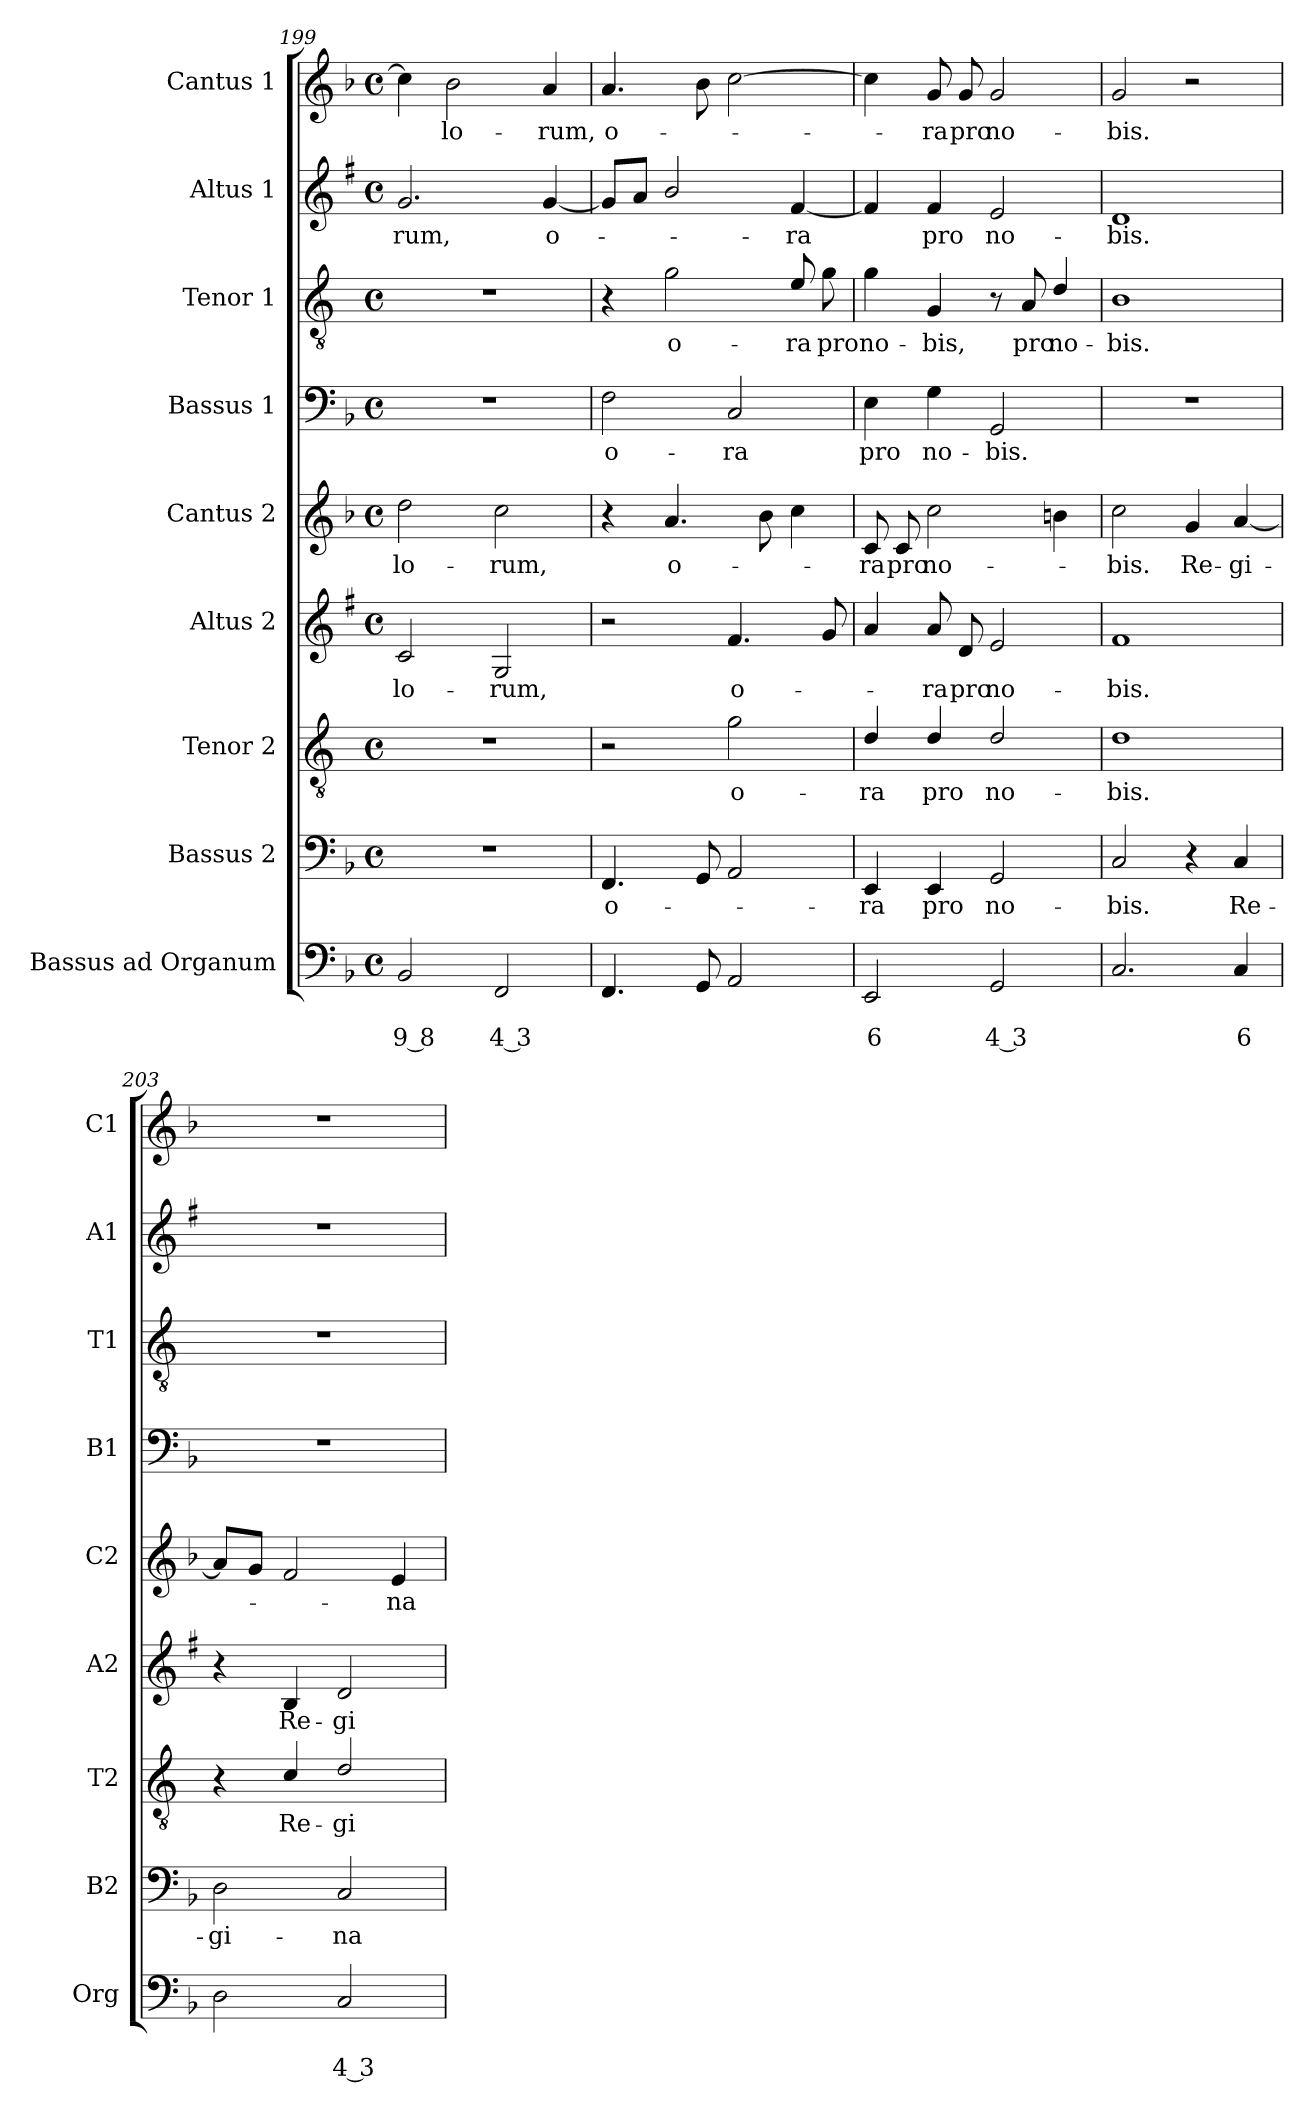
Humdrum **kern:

**kern	**text	**text	**kern	**text	**kern	**text	**kern	**text	**kern	**text	**kern	**text	**kern	**text	**kern	**text	**kern	**text
*part9	*part9	*part9	*part8	*part8	*part7	*part7	*part6	*part6	*part5	*part5	*part4	*part4	*part3	*part3	*part2	*part2	*part1	*part1
*staff9	*staff9	*staff9	*staff8	*staff8	*staff7	*staff7	*staff6	*staff6	*staff5	*staff5	*staff4	*staff4	*staff3	*staff3	*staff2	*staff2	*staff1	*staff1
*I"Bassus ad Organum	*	*	*I"Bassus 2	*	*I"Tenor 2	*	*I"Altus 2	*	*I"Cantus 2	*	*I"Bassus 1	*	*I"Tenor 1	*	*I"Altus 1	*	*I"Cantus 1	*
*I'Org	*	*	*I'B2	*	*I'T2	*	*I'A2	*	*I'C2	*	*I'B1	*	*I'T1	*	*I'A1	*	*I'C1	*
*clefF4	*	*	*clefF4	*	*clefGv2	*	*clefG2	*	*clefG2	*	*clefF4	*	*clefGv2	*	*clefG2	*	*clefG2	*
*	*	*	*	*	*ITrd4c7	*	*ITrd1c2	*	*	*	*	*	*ITrd4c7	*	*ITrd1c2	*	*	*
*k[b-]	*	*	*k[b-]	*	*k[b-]	*	*k[b-]	*	*k[b-]	*	*k[b-]	*	*k[b-]	*	*k[b-]	*	*k[b-]	*
*F:	*	*	*F:	*	*F:	*	*F:	*	*F:	*	*F:	*	*F:	*	*F:	*	*F:	*
*M4/4	*	*	*M4/4	*	*M4/4	*	*M4/4	*	*M4/4	*	*M4/4	*	*M4/4	*	*M4/4	*	*M4/4	*
*met(c)	*	*	*met(c)	*	*met(c)	*	*met(c)	*	*met(c)	*	*met(c)	*	*met(c)	*	*met(c)	*	*met(c)	*
=199	=199	=199	=199	=199	=199	=199	=199	=199	=199	=199	=199	=199	=199	=199	=199	=199	=199	=199
!	!	!LO:LY:b	!	!	!	!	!	!LO:LY:b	!	!LO:LY:b	!	!	!	!	!	!LO:LY:b	!	!
2BB-/	.	9 8	1r	.	1r	.	2B-/	-lo-	2dd\	-lo-	1r	.	1r	.	2.f/	-rum,	4cc\]	.
!	!	!	!	!	!	!	!	!	!	!	!	!	!	!	!	!	!	!LO:LY:b
.	.	.	.	.	.	.	.	.	.	.	.	.	.	.	.	.	2b-\	-lo-
!	!	!LO:LY:b	!	!	!	!	!	!LO:LY:b	!	!LO:LY:b	!	!	!	!	!	!	!	!
2FF/	.	4 3	.	.	.	.	2F/	-rum,	2cc\	-rum,	.	.	.	.	.	.	.	.
!	!	!	!	!	!	!	!	!	!	!	!	!	!	!	!	!LO:LY:b	!	!LO:LY:b
.	.	.	.	.	.	.	.	.	.	.	.	.	.	.	[4f/	o-	4a/	-rum,
=200	=200	=200	=200	=200	=200	=200	=200	=200	=200	=200	=200	=200	=200	=200	=200	=200	=200	=200
!	!	!	!	!LO:LY:b	!	!	!	!	!	!	!	!LO:LY:b	!	!	!	!	!	!LO:LY:b
4.FF/	.	.	4.FF/	o-	2r	.	2r	.	4r	.	2F\	o-	4r	.	8f/L]	.	4.a/	o-
.	.	.	.	.	.	.	.	.	.	.	.	.	.	.	8g/J	.	.	.
!	!	!	!	!	!	!	!	!	!	!LO:LY:b	!	!	!	!LO:LY:b	!	!	!	!
.	.	.	.	.	.	.	.	.	4.a/	o-	.	.	2c\	o-	2a/	.	.	.
8GG/	.	.	8GG/	.	.	.	.	.	.	.	.	.	.	.	.	.	8b-\	.
!	!	!	!	!	!	!LO:LY:b	!	!LO:LY:b	!	!	!	!LO:LY:b	!	!	!	!	!	!
2AA/	.	.	2AA/	.	2c\	o-	4.e/	o-	.	.	2C/	-ra	.	.	.	.	[2cc\	.
.	.	.	.	.	.	.	.	.	8b-\	.	.	.	.	.	.	.	.	.
!	!	!	!	!	!	!	!	!	!	!	!	!	!	!LO:LY:b	!	!LO:LY:b	!	!
.	.	.	.	.	.	.	.	.	4cc\	.	.	.	8A/	-ra	[4e/	-ra	.	.
!	!	!	!	!	!	!	!	!	!	!	!	!	!	!LO:LY:b	!	!	!	!
.	.	.	.	.	.	.	8f/	.	.	.	.	.	8c\	pro	.	.	.	.
!!LO:PB:g=z
=201	=201	=201	=201	=201	=201	=201	=201	=201	=201	=201	=201	=201	=201	=201	=201	=201	=201	=201
!	!	!LO:LY:b	!	!LO:LY:b	!	!LO:LY:b	!	!	!	!LO:LY:b	!	!LO:LY:b	!	!LO:LY:b	!	!	!	!
2EE/	.	6	4EE/	-ra	4G/	-ra	4g/	.	8c/	-ra	4E\	pro	4c\	no-	4e/]	.	4cc\]	.
!	!	!	!	!	!	!	!	!	!	!LO:LY:b	!	!	!	!	!	!	!	!
.	.	.	.	.	.	.	.	.	8c/	pro	.	.	.	.	.	.	.	.
!	!	!	!	!LO:LY:b	!	!LO:LY:b	!	!LO:LY:b	!	!LO:LY:b	!	!LO:LY:b	!	!LO:LY:b	!	!LO:LY:b	!	!LO:LY:b
.	.	.	4EE/	pro	4G/	pro	8g/	-ra	2cc\	no-	4G\	no-	4C/	-bis,	4e/	pro	8g/	-ra
!	!	!	!	!	!	!	!	!LO:LY:b	!	!	!	!	!	!	!	!	!	!LO:LY:b
.	.	.	.	.	.	.	8c/	pro	.	.	.	.	.	.	.	.	8g/	pro
!	!	!LO:LY:b	!	!LO:LY:b	!	!LO:LY:b	!	!LO:LY:b	!	!	!	!LO:LY:b	!	!	!	!LO:LY:b	!	!LO:LY:b
2GG/	.	4 3	2GG/	no-	2G/	no-	2d/	no-	.	.	2GG/	-bis.	8r	.	2d/	no-	2g/	no-
!	!	!	!	!	!	!	!	!	!	!	!	!	!	!LO:LY:b	!	!	!	!
.	.	.	.	.	.	.	.	.	.	.	.	.	8D/	pro	.	.	.	.
!	!	!	!	!	!	!	!	!	!	!	!	!	!	!LO:LY:b	!	!	!	!
.	.	.	.	.	.	.	.	.	4bn\	.	.	.	4G/	no-	.	.	.	.
=202	=202	=202	=202	=202	=202	=202	=202	=202	=202	=202	=202	=202	=202	=202	=202	=202	=202	=202
!	!	!	!	!LO:LY:b	!	!LO:LY:b	!	!LO:LY:b	!	!LO:LY:b	!	!	!	!LO:LY:b	!	!LO:LY:b	!	!LO:LY:b
2.C/	.	.	2C/	-bis.	1G	-bis.	1e	-bis.	2cc\	-bis.	1r	.	1E	-bis.	1c	-bis.	2g/	-bis.
!	!	!	!	!	!	!	!	!	!	!LO:LY:b	!	!	!	!	!	!	!	!
.	.	.	4r	.	.	.	.	.	4g/	Re-	.	.	.	.	.	.	2r	.
!	!	!LO:LY:b	!	!LO:LY:b	!	!	!	!	!	!LO:LY:b	!	!	!	!	!	!	!	!
4C/	.	6	4C/	Re-	.	.	.	.	[4a/	-gi-	.	.	.	.	.	.	.	.
=203	=203	=203	=203	=203	=203	=203	=203	=203	=203	=203	=203	=203	=203	=203	=203	=203	=203	=203
!	!	!	!	!LO:LY:b	!	!	!	!	!	!	!	!	!	!	!	!	!	!
2D\	.	.	2D\	-gi-	4r	.	4r	.	8a/L]	.	1r	.	1r	.	1r	.	1r	.
.	.	.	.	.	.	.	.	.	8g/J	.	.	.	.	.	.	.	.	.
!	!	!	!	!	!	!LO:LY:b	!	!LO:LY:b	!	!	!	!	!	!	!	!	!	!
.	.	.	.	.	4F/	Re-	4A/	Re-	2f/	.	.	.	.	.	.	.	.	.
!	!	!LO:LY:b	!	!LO:LY:b	!	!LO:LY:b	!	!LO:LY:b	!	!	!	!	!	!	!	!	!	!
2C/	.	4 3	2C/	-na	2G/	-gi-	2c/	-gi-	.	.	.	.	.	.	.	.	.	.
!	!	!	!	!	!	!	!	!	!	!LO:LY:b	!	!	!	!	!	!	!	!
.	.	.	.	.	.	.	.	.	4e/	-na	.	.	.	.	.	.	.	.
=	=	=	=	=	=	=	=	=	=	=	=	=	=	=	=	=	=	=
*-	*-	*-	*-	*-	*-	*-	*-	*-	*-	*-	*-	*-	*-	*-	*-	*-	*-	*-
